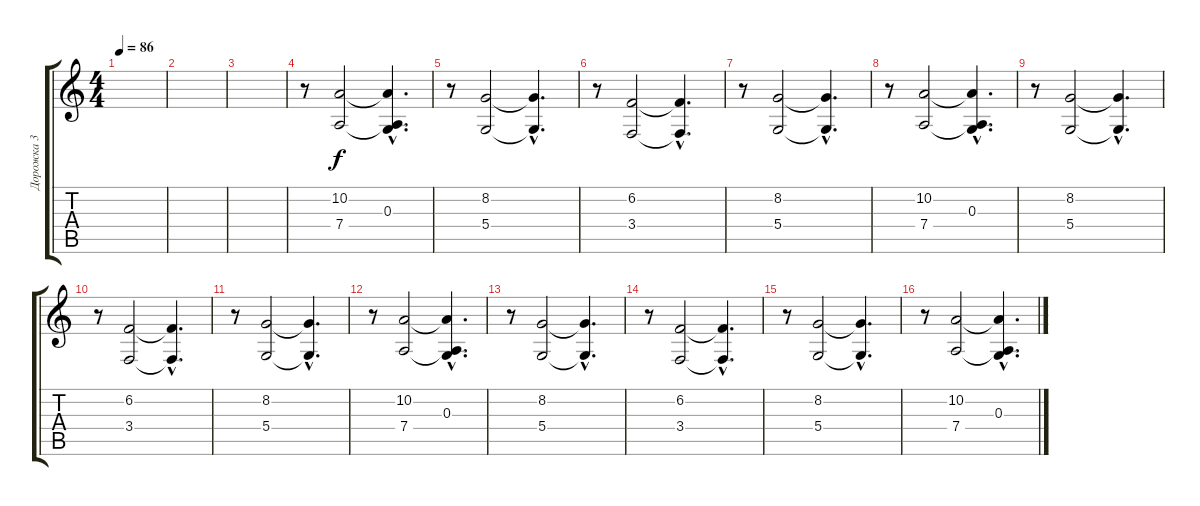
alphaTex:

\track ("Дорожка 3" "Дорожка 3") {instrument tubularbells}
\staff {score tabs}
\tuning (E4 B3 G3 D3 A2 E2) {hide}
\ts (4 4)
\tempo 86
\clef g2
\ks c
|
|
|
r.8 (10.2 7.4).2 (10.2{hac t} 0.3{hac} 7.4{hac t}).4{d} |
r.8 (8.2 5.4).2 (8.2{hac t} 5.4{hac t}).4{d} |
r.8 (6.2 3.4).2 (6.2{hac t} 3.4{hac t}).4{d} |
r.8 (8.2 5.4).2 (8.2{hac t} 5.4{hac t}).4{d} |
r.8 (10.2 7.4).2 (10.2{hac t} 0.3{hac} 7.4{hac t}).4{d} |
r.8 (8.2 5.4).2 (8.2{hac t} 5.4{hac t}).4{d} |
r.8 (6.2 3.4).2 (6.2{hac t} 3.4{hac t}).4{d} |
r.8 (8.2 5.4).2 (8.2{hac t} 5.4{hac t}).4{d} |
r.8 (10.2 7.4).2 (10.2{hac t} 0.3{hac} 7.4{hac t}).4{d} |
r.8 (8.2 5.4).2 (8.2{hac t} 5.4{hac t}).4{d} |
r.8 (6.2 3.4).2 (6.2{hac t} 3.4{hac t}).4{d} |
r.8 (8.2 5.4).2 (8.2{hac t} 5.4{hac t}).4{d} |
r.8 (10.2 7.4).2 (10.2{hac t} 0.3{hac} 7.4{hac t}).4{d}
